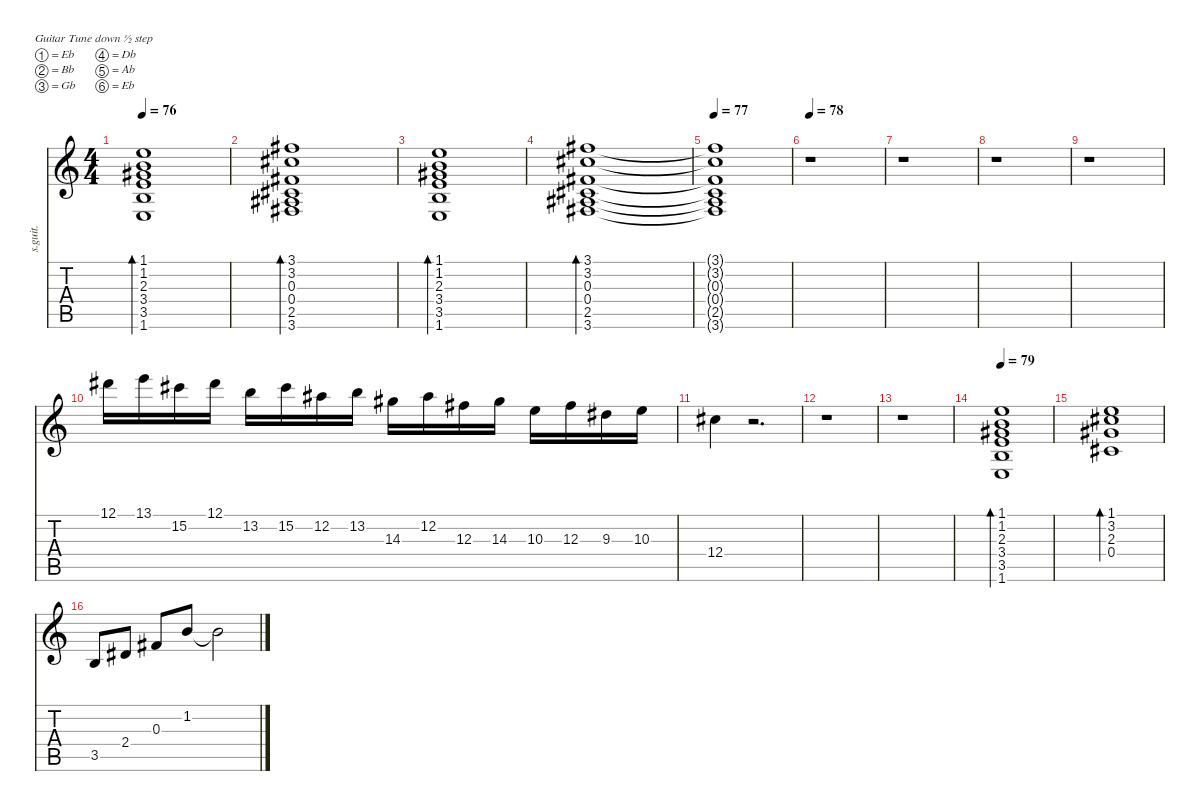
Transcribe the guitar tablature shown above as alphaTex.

\defaultSystemsLayout 4
\hideDynamics
\bracketExtendMode nobrackets
\track ("Izzy Stradlin (Rhythm I)" "s.guit.") {instrument electricguitarclean}
\staff {score tabs}
\tuning (Eb4 Bb3 Gb3 Db3 Ab2 Eb2)
\ts (4 4)
\tempo 76
\clef g2
\ks c
(1.1 1.2 2.3{acc #} 3.4 3.5 1.6).1{bd 30 lyrics (0 "") lyrics (1 "") lyrics (2 "") lyrics (3 "") lyrics (4 "") dy mf} |
(3.1{acc #} 3.2{acc #} 0.3{acc #} 0.4{acc #} 2.5{acc #} 3.6{acc #}).1{bd 30 lyrics (0 "") lyrics (1 "") lyrics (2 "") lyrics (3 "") lyrics (4 "")} |
(1.1 1.2 2.3{acc #} 3.4 3.5 1.6).1{bd 30 lyrics (0 "") lyrics (1 "") lyrics (2 "") lyrics (3 "") lyrics (4 "")} |
(3.1{acc #} 3.2{acc #} 0.3{acc #} 0.4{acc #} 2.5{acc #} 3.6{acc #}).1{bd 30 lyrics (0 "") lyrics (1 "") lyrics (2 "") lyrics (3 "") lyrics (4 "")} |
\tempo 77
(3.1{t acc #} 3.2{t acc #} 0.3{t acc #} 0.4{t acc #} 2.5{t acc #} 3.6{t acc #}).1{lyrics (0 "") lyrics (1 "") lyrics (2 "") lyrics (3 "") lyrics (4 "")} |
\tempo 78
r.1 |
r.1 |
r.1 |
r.1 |
12.1{acc #}.16{lyrics (0 "") lyrics (1 "") lyrics (2 "") lyrics (3 "") lyrics (4 "")} 13.1.16{lyrics (0 "") lyrics (1 "") lyrics (2 "") lyrics (3 "") lyrics (4 "")} 15.2{acc #}.16{lyrics (0 "") lyrics (1 "") lyrics (2 "") lyrics (3 "") lyrics (4 "")} 12.1{acc #}.16{lyrics (0 "") lyrics (1 "") lyrics (2 "") lyrics (3 "") lyrics (4 "")} 13.2.16{lyrics (0 "") lyrics (1 "") lyrics (2 "") lyrics (3 "") lyrics (4 "")} 15.2{acc #}.16{lyrics (0 "") lyrics (1 "") lyrics (2 "") lyrics (3 "") lyrics (4 "")} 12.2{acc #}.16{lyrics (0 "") lyrics (1 "") lyrics (2 "") lyrics (3 "") lyrics (4 "")} 13.2.16{lyrics (0 "") lyrics (1 "") lyrics (2 "") lyrics (3 "") lyrics (4 "")} 14.3{acc #}.16{lyrics (0 "") lyrics (1 "") lyrics (2 "") lyrics (3 "") lyrics (4 "")} 12.2{acc #}.16{lyrics (0 "") lyrics (1 "") lyrics (2 "") lyrics (3 "") lyrics (4 "")} 12.3{acc #}.16{lyrics (0 "") lyrics (1 "") lyrics (2 "") lyrics (3 "") lyrics (4 "")} 14.3{acc #}.16{lyrics (0 "") lyrics (1 "") lyrics (2 "") lyrics (3 "") lyrics (4 "")} 10.3.16{lyrics (0 "") lyrics (1 "") lyrics (2 "") lyrics (3 "") lyrics (4 "")} 12.3{acc #}.16{lyrics (0 "") lyrics (1 "") lyrics (2 "") lyrics (3 "") lyrics (4 "")} 9.3{acc #}.16{lyrics (0 "") lyrics (1 "") lyrics (2 "") lyrics (3 "") lyrics (4 "")} 10.3.16{lyrics (0 "") lyrics (1 "") lyrics (2 "") lyrics (3 "") lyrics (4 "")} |
12.4{acc #}.4{lyrics (0 "") lyrics (1 "") lyrics (2 "") lyrics (3 "") lyrics (4 "")} r.2{d} |
r.1 |
r.1 |
\tempo 79
(1.1 1.2 2.3{acc #} 3.4 3.5 1.6).1{bd 30 lyrics (0 "") lyrics (1 "") lyrics (2 "") lyrics (3 "") lyrics (4 "")} |
(1.1 3.2{acc #} 2.3{acc #} 0.4{acc #}).1{bd 30 lyrics (0 "") lyrics (1 "") lyrics (2 "") lyrics (3 "") lyrics (4 "")} |
3.5.8{lyrics (0 "") lyrics (1 "") lyrics (2 "") lyrics (3 "") lyrics (4 "")} 2.4{acc #}.8{lyrics (0 "") lyrics (1 "") lyrics (2 "") lyrics (3 "") lyrics (4 "")} 0.3{acc #}.8{lyrics (0 "") lyrics (1 "") lyrics (2 "") lyrics (3 "") lyrics (4 "")} 1.2.8{lyrics (0 "") lyrics (1 "") lyrics (2 "") lyrics (3 "") lyrics (4 "")} 1.2{t}.2{lyrics (0 "") lyrics (1 "") lyrics (2 "") lyrics (3 "") lyrics (4 "")}
